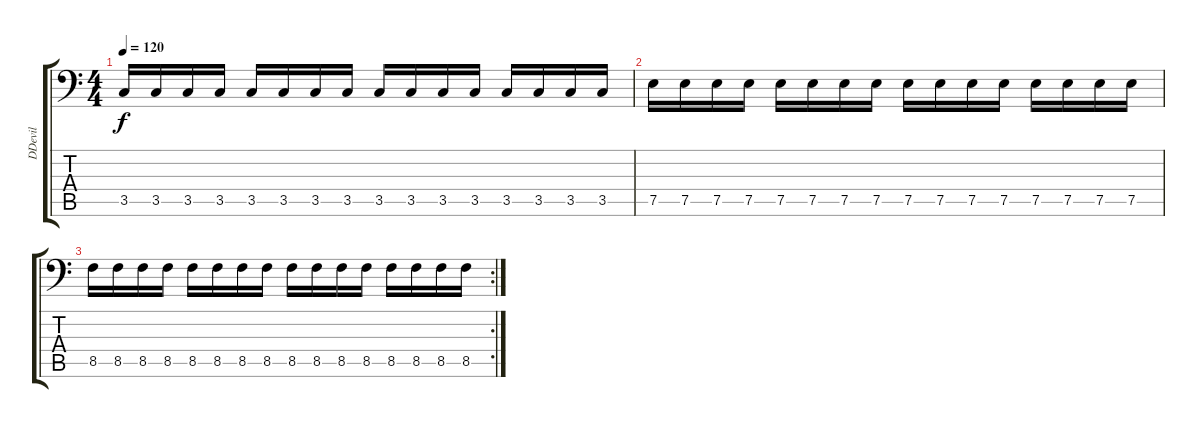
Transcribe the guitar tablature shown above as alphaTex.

\track ("DDevil" "DDevil") {instrument slapbass2}
\staff {score tabs}
\tuning (E3 B2 G2 D2 A1 D1) {hide}
\ts (4 4)
\tempo 120
\clef f4
\ks c
3.5.16{dy f} 3.5.16 3.5.16 3.5.16 3.5.16 3.5.16 3.5.16 3.5.16 3.5.16 3.5.16 3.5.16 3.5.16 3.5.16 3.5.16 3.5.16 3.5.16 |
7.5.16 7.5.16 7.5.16 7.5.16 7.5.16 7.5.16 7.5.16 7.5.16 7.5.16 7.5.16 7.5.16 7.5.16 7.5.16 7.5.16 7.5.16 7.5.16 |
\rc 2
8.5.16 8.5.16 8.5.16 8.5.16 8.5.16 8.5.16 8.5.16 8.5.16 8.5.16 8.5.16 8.5.16 8.5.16 8.5.16 8.5.16 8.5.16 8.5.16
